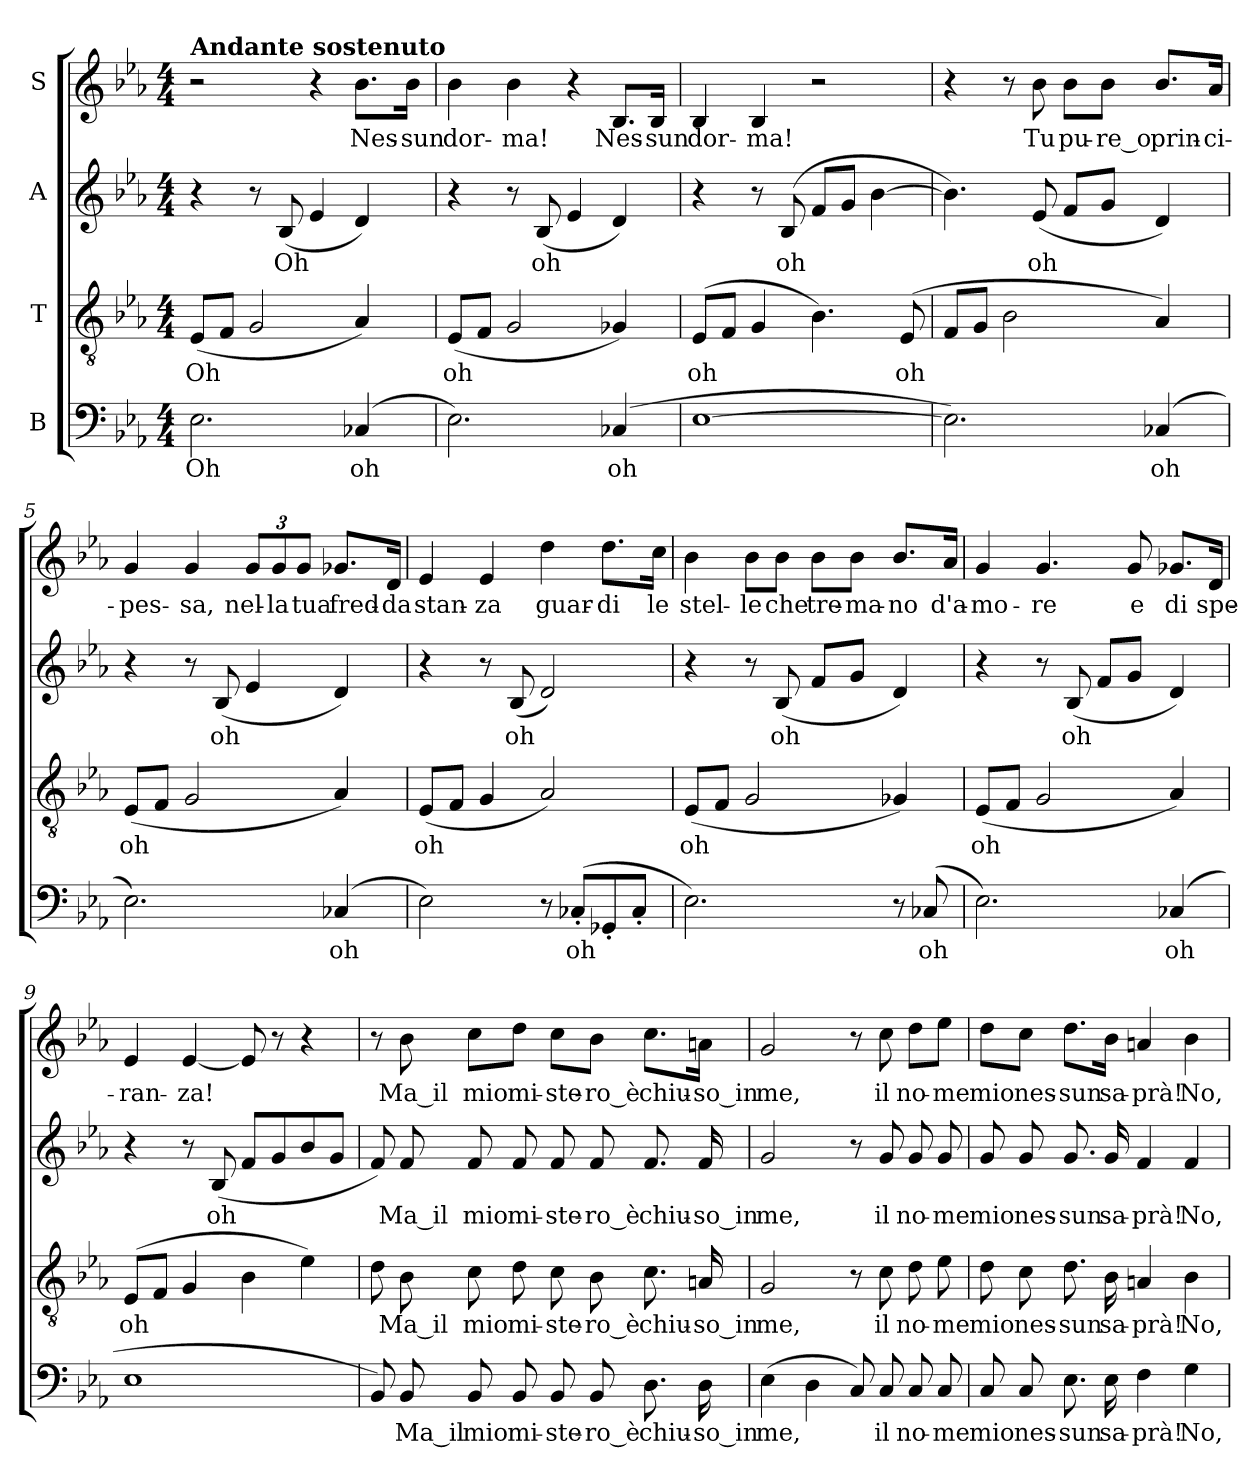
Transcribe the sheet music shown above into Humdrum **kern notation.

**kern	**text	**kern	**text	**kern	**text	**kern	**text
*part4	*part4	*part3	*part3	*part2	*part2	*part1	*part1
*staff4	*staff4	*staff3	*staff3	*staff2	*staff2	*staff1	*staff1
*I"B	*	*I"T	*	*I"A	*	*I"S	*
*clefF4	*	*clefGv2	*	*clefG2	*	*clefG2	*
*k[b-e-a-]	*	*k[b-e-a-]	*	*k[b-e-a-]	*	*k[b-e-a-]	*
*M4/4	*	*M4/4	*	*M4/4	*	*M4/4	*
=1	=1	=1	=1	=1	=1	=1	=1
!	!	!	!	!	!	!LO:TX:a:B:t=Andante sostenuto	!
!	!LO:LY:b	!	!LO:LY:b	!	!	!	!
2.E-\	Oh	(<8E-/L	Oh	4r	.	2r	.
.	.	8F/J	.	.	.	.	.
.	.	2G/	.	8r	.	.	.
!	!	!	!	!	!LO:LY:b	!	!
.	.	.	.	(<8B-/	Oh	.	.
.	.	.	.	4e-/	.	4r	.
!	!LO:LY:b	!	!	!	!	!	!LO:LY:b
(<4C-X/	oh	4A-/)	.	4d/)	.	8.b-\L	Nes-
!	!	!	!	!	!	!	!LO:LY:b
.	.	.	.	.	.	16b-\Jk	-sun
=2	=2	=2	=2	=2	=2	=2	=2
!	!	!	!LO:LY:b	!	!	!	!LO:LY:b
2.E-\)	.	(<8E-/L	oh	4r	.	4b-\	dor-
.	.	8F/J	.	.	.	.	.
!	!	!	!	!	!	!	!LO:LY:b
.	.	2G/	.	8r	.	4b-\	-ma!
!	!	!	!	!	!LO:LY:b	!	!
.	.	.	.	(<8B-/	oh	.	.
.	.	.	.	4e-/	.	4r	.
!	!LO:LY:b	!	!	!	!	!	!LO:LY:b
(>4C-X/	oh	4G-X/)	.	4d/)	.	8.B-/L	Nes-
!	!	!	!	!	!	!	!LO:LY:b
.	.	.	.	.	.	16B-/Jk	-sun
=3	=3	=3	=3	=3	=3	=3	=3
!	!	!	!LO:LY:b	!	!	!	!LO:LY:b
[1E-	.	(>8E-/L	oh	4r	.	4B-/	dor-
.	.	8F/J	.	.	.	.	.
!	!	!	!	!	!	!	!LO:LY:b
.	.	4G/	.	8r	.	4B-/	-ma!
!	!	!	!	!	!LO:LY:b	!	!
.	.	.	.	(>8B-/	oh	.	.
.	.	4.B-\)	.	8f/L	.	2r	.
.	.	.	.	8g/J	.	.	.
.	.	.	.	[4b-\	.	.	.
!	!	!	!LO:LY:b	!	!	!	!
.	.	(<8E-/	oh	.	.	.	.
=4	=4	=4	=4	=4	=4	=4	=4
2.E-\])	.	8F/L	.	4.b-\])	.	4r	.
.	.	8G/J	.	.	.	.	.
.	.	2B-\	.	.	.	8r	.
!	!	!	!	!	!LO:LY:b	!	!LO:LY:b
.	.	.	.	(<8e-/	oh	8b-\	Tu
!	!	!	!	!	!	!	!LO:LY:b
.	.	.	.	8f/L	.	8b-\L	pu-
!	!	!	!	!	!	!	!LO:LY:b
.	.	.	.	8g/J	.	8b-\J	-re_o
!	!LO:LY:b	!	!	!	!	!	!LO:LY:b
(<4C-X/	oh	4A-/)	.	4d/)	.	8.b-/L	prin-
!	!	!	!	!	!	!	!LO:LY:b
.	.	.	.	.	.	16a-/Jk	-ci-
!!LO:LB:g=z
=5	=5	=5	=5	=5	=5	=5	=5
!	!	!	!LO:LY:b	!	!	!	!LO:LY:b
2.E-\)	.	(<8E-/L	oh	4r	.	4g/	-pes-
.	.	8F/J	.	.	.	.	.
!	!	!	!	!	!	!	!LO:LY:b
.	.	2G/	.	8r	.	4g/	-sa,
!	!	!	!	!	!LO:LY:b	!	!
.	.	.	.	(<8B-/	oh	.	.
!	!	!	!	!	!	!	!LO:LY:b
.	.	.	.	4e-/	.	12g/L	nel-
!	!	!	!	!	!	!	!LO:LY:b
.	.	.	.	.	.	12g/	-la
!	!	!	!	!	!	!	!LO:LY:b
.	.	.	.	.	.	12g/J	tua
!	!LO:LY:b	!	!	!	!	!	!LO:LY:b
(<4C-X/	oh	4A-/)	.	4d/)	.	8.g-X/L	fred-
!	!	!	!	!	!	!	!LO:LY:b
.	.	.	.	.	.	16d/Jk	-da
=6	=6	=6	=6	=6	=6	=6	=6
!	!	!	!LO:LY:b	!	!	!	!LO:LY:b
2E-\)	.	(<8E-/L	oh	4r	.	4e-/	stan-
.	.	8F/J	.	.	.	.	.
!	!	!	!	!	!	!	!LO:LY:b
.	.	4G/	.	8r	.	4e-/	-za
!	!	!	!	!	!LO:LY:b	!	!
.	.	.	.	(<8B-/	oh	.	.
!	!	!	!	!	!	!	!LO:LY:b
8r	.	2A-/)	.	2d/)	.	4dd\	guar-
!	!LO:LY:b	!	!	!	!	!	!
(<8C-X'/L	oh	.	.	.	.	.	.
!	!	!	!	!	!	!	!LO:LY:b
8GG-X'/	.	.	.	.	.	8.dd\L	-di
8C-'/J	.	.	.	.	.	.	.
!	!	!	!	!	!	!	!LO:LY:b
.	.	.	.	.	.	16cc\Jk	le
=7	=7	=7	=7	=7	=7	=7	=7
!	!	!	!LO:LY:b	!	!	!	!LO:LY:b
2.E-\)	.	(<8E-/L	oh	4r	.	4b-\	stel-
.	.	8F/J	.	.	.	.	.
!	!	!	!	!	!	!	!LO:LY:b
.	.	2G/	.	8r	.	8b-\L	-le
!	!	!	!	!	!LO:LY:b	!	!LO:LY:b
.	.	.	.	(<8B-/	oh	8b-\J	che
!	!	!	!	!	!	!	!LO:LY:b
.	.	.	.	8f/L	.	8b-\L	tre-
!	!	!	!	!	!	!	!LO:LY:b
.	.	.	.	8g/J	.	8b-\J	-ma-
!	!	!	!	!	!	!	!LO:LY:b
8r	.	4G-X/)	.	4d/)	.	8.b-/L	-no
!	!LO:LY:b	!	!	!	!	!	!
(<8C-X/	oh	.	.	.	.	.	.
!	!	!	!	!	!	!	!LO:LY:b
.	.	.	.	.	.	16a-/Jk	d'a-
=8	=8	=8	=8	=8	=8	=8	=8
!	!	!	!LO:LY:b	!	!	!	!LO:LY:b
2.E-\)	.	(<8E-/L	oh	4r	.	4g/	-mo-
.	.	8F/J	.	.	.	.	.
!	!	!	!	!	!	!	!LO:LY:b
.	.	2G/	.	8r	.	4.g/	-re
!	!	!	!	!	!LO:LY:b	!	!
.	.	.	.	(<8B-/	oh	.	.
.	.	.	.	8f/L	.	.	.
!	!	!	!	!	!	!	!LO:LY:b
.	.	.	.	8g/J	.	8g/	e
!	!LO:LY:b	!	!	!	!	!	!LO:LY:b
(>4C-X/	oh	4A-/)	.	4d/)	.	8.g-X/L	di
!	!	!	!	!	!	!	!LO:LY:b
.	.	.	.	.	.	16d/Jk	spe-
!!LO:PB:g=z
=9	=9	=9	=9	=9	=9	=9	=9
!	!	!	!LO:LY:b	!	!	!	!LO:LY:b
1E-	.	(>8E-/L	oh	4r	.	4e-/	-ran-
.	.	8F/J	.	.	.	.	.
!	!	!	!	!	!	!	!LO:LY:b
.	.	4G/	.	8r	.	[4e-/	-za!
!	!	!	!	!	!LO:LY:b	!	!
.	.	.	.	(<8B-/	oh	.	.
.	.	4B-\	.	8f/L	.	8e-/]	.
.	.	.	.	8g/	.	8r	.
.	.	4e-\)	.	8b-/	.	4r	.
.	.	.	.	8g/J	.	.	.
=10	=10	=10	=10	=10	=10	=10	=10
8BB-/)	.	8d\	.	8f/)	.	8r	.
!	!LO:LY:b	!	!LO:LY:b	!	!LO:LY:b	!	!LO:LY:b
8BB-/	Ma_il	8B-\	Ma_il	8f/	Ma_il	8b-\	Ma_il
!	!LO:LY:b	!	!LO:LY:b	!	!LO:LY:b	!	!LO:LY:b
8BB-/	mio	8c\	mio	8f/	mio	8cc\L	mio
!	!LO:LY:b	!	!LO:LY:b	!	!LO:LY:b	!	!LO:LY:b
8BB-/	mi-	8d\	mi-	8f/	mi-	8dd\J	mi-
!	!LO:LY:b	!	!LO:LY:b	!	!LO:LY:b	!	!LO:LY:b
8BB-/	-ste-	8c\	-ste-	8f/	-ste-	8cc\L	-ste-
!	!LO:LY:b	!	!LO:LY:b	!	!LO:LY:b	!	!LO:LY:b
8BB-/	-ro_è	8B-\	-ro_è	8f/	-ro_è	8b-\J	-ro_è
!	!LO:LY:b	!	!LO:LY:b	!	!LO:LY:b	!	!LO:LY:b
8.D\	chiu-	8.c\	chiu-	8.f/	chiu-	8.cc\L	chiu-
!	!LO:LY:b	!	!LO:LY:b	!	!LO:LY:b	!	!LO:LY:b
16D\	-so_in	16An/	-so_in	16f/	-so_in	16an\Jk	-so_in
=11	=11	=11	=11	=11	=11	=11	=11
!	!LO:LY:b	!	!LO:LY:b	!	!LO:LY:b	!	!LO:LY:b
(>4E-\	me,	2G/	me,	2g/	me,	2g/	me,
4D\	.	.	.	.	.	.	.
8C/)	.	8r	.	8r	.	8r	.
!	!LO:LY:b	!	!LO:LY:b	!	!LO:LY:b	!	!LO:LY:b
8C/	il	8c\	il	8g/	il	8cc\	il
!	!LO:LY:b	!	!LO:LY:b	!	!LO:LY:b	!	!LO:LY:b
8C/	no-	8d\	no-	8g/	no-	8dd\L	no-
!	!LO:LY:b	!	!LO:LY:b	!	!LO:LY:b	!	!LO:LY:b
8C/	-me	8e-\	-me	8g/	-me	8ee-\J	-me
=12	=12	=12	=12	=12	=12	=12	=12
!	!LO:LY:b	!	!LO:LY:b	!	!LO:LY:b	!	!LO:LY:b
8C/	mio	8d\	mio	8g/	mio	8dd\L	mio
!	!LO:LY:b	!	!LO:LY:b	!	!LO:LY:b	!	!LO:LY:b
8C/	nes-	8c\	nes-	8g/	nes-	8cc\J	nes-
!	!LO:LY:b	!	!LO:LY:b	!	!LO:LY:b	!	!LO:LY:b
8.E-\	-sun	8.d\	-sun	8.g/	-sun	8.dd\L	-sun
!	!LO:LY:b	!	!LO:LY:b	!	!LO:LY:b	!	!LO:LY:b
16E-\	sa-	16B-\	sa-	16g/	sa-	16b-\Jk	sa-
!	!LO:LY:b	!	!LO:LY:b	!	!LO:LY:b	!	!LO:LY:b
4F\	-prà!	4An/	-prà!	4f/	-prà!	4an/	-prà!
!	!LO:LY:b	!	!LO:LY:b	!	!LO:LY:b	!	!LO:LY:b
4G\	No,	4B-\	No,	4f/	No,	4b-\	No,
=	=	=	=	=	=	=	=
*-	*-	*-	*-	*-	*-	*-	*-
